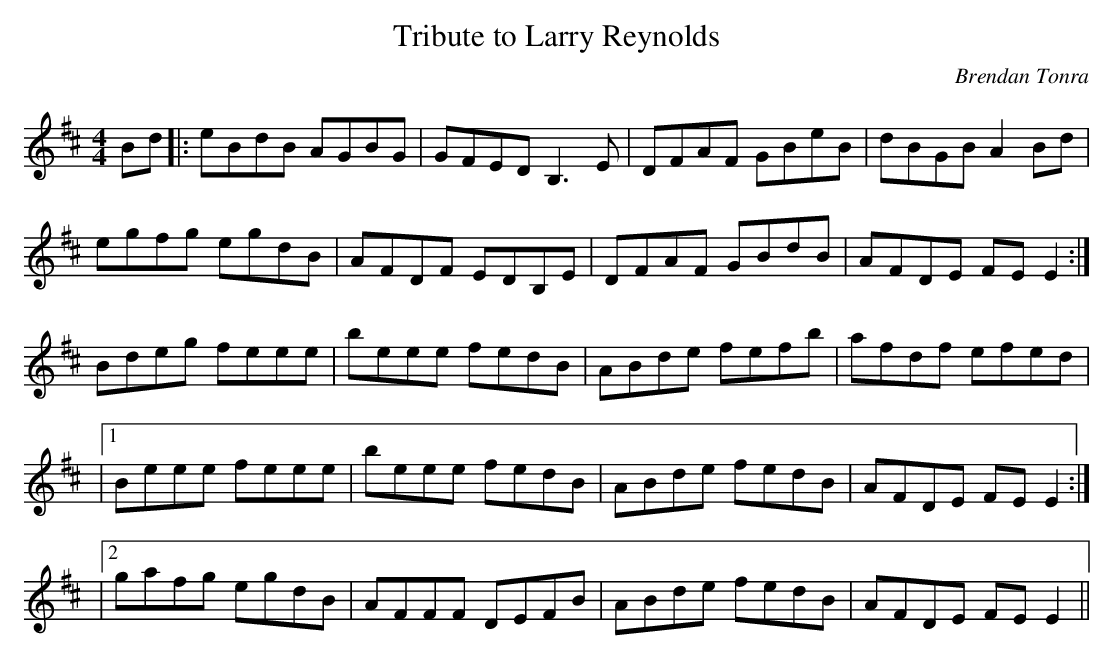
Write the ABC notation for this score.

X:1
T: Tribute to Larry Reynolds
C: Brendan Tonra
M: 4/4
L: 1/8
K: Edor
Bd |: eBdB AGBG |GFED B,3 E |DFAF GBeB |dBGB A2 Bd |
egfg egdB |AFDF EDB,E |DFAF GBdB |AFDE FE E2 :|
Bdeg feee |beee fedB |ABde fefb |afdf efed |
|1 Beee feee |beee fedB |ABde fedB |AFDE FE E2 :|
|2 gafg egdB |AFFF DEFB |ABde fedB |AFDE FE E2 ||
